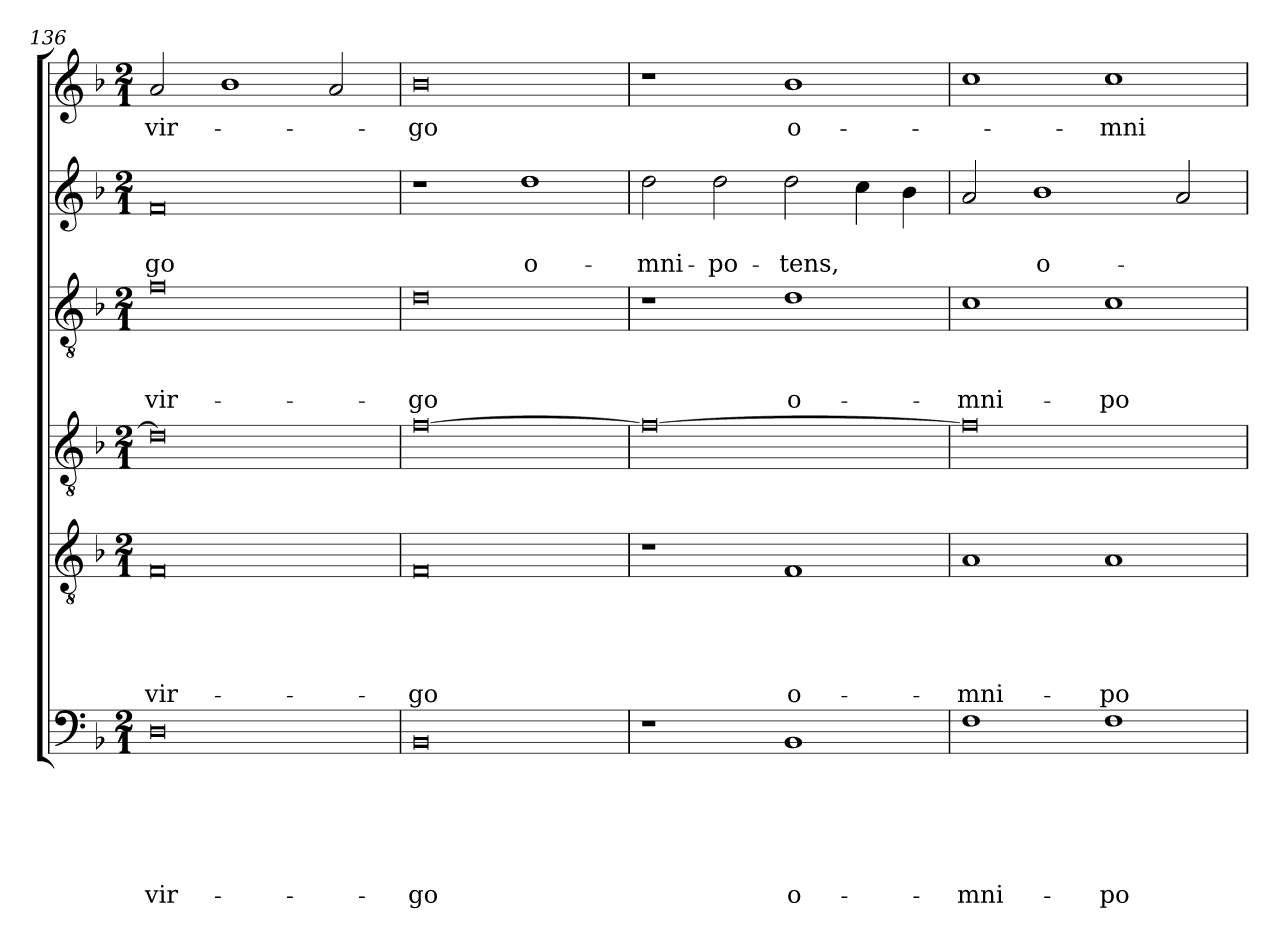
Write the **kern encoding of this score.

**kern	**text	**text	**text	**text	**text	**text	**kern	**text	**text	**text	**text	**text	**kern	**kern	**text	**text	**text	**kern	**text	**text	**kern	**text
*part6	*part6	*part6	*part6	*part6	*part6	*part6	*part5	*part5	*part5	*part5	*part5	*part5	*part4	*part3	*part3	*part3	*part3	*part2	*part2	*part2	*part1	*part1
*staff6	*staff6	*staff6	*staff6	*staff6	*staff6	*staff6	*staff5	*staff5	*staff5	*staff5	*staff5	*staff5	*staff4	*staff3	*staff3	*staff3	*staff3	*staff2	*staff2	*staff2	*staff1	*staff1
*clefF4	*	*	*	*	*	*	*clefGv2	*	*	*	*	*	*clefGv2	*clefGv2	*	*	*	*clefG2	*	*	*clefG2	*
*k[b-]	*	*	*	*	*	*	*k[b-]	*	*	*	*	*	*k[b-]	*k[b-]	*	*	*	*k[b-]	*	*	*k[b-]	*
*F:	*	*	*	*	*	*	*F:	*	*	*	*	*	*F:	*F:	*	*	*	*F:	*	*	*F:	*
*M2/1	*	*	*	*	*	*	*M2/1	*	*	*	*	*	*M2/1	*M2/1	*	*	*	*M2/1	*	*	*M2/1	*
=136	=136	=136	=136	=136	=136	=136	=136	=136	=136	=136	=136	=136	=136	=136	=136	=136	=136	=136	=136	=136	=136	=136
!	!	!	!	!	!	!LO:LY:b	!	!	!	!	!	!LO:LY:b	!	!	!	!	!LO:LY:b	!	!	!LO:LY:b	!	!LO:LY:b
0D	.	.	.	.	.	vir-	0F	.	.	.	.	vir-	0d]	0f	.	.	vir-	0f	.	-go	2a/	vir-
.	.	.	.	.	.	.	.	.	.	.	.	.	.	.	.	.	.	.	.	.	1b-	.
.	.	.	.	.	.	.	.	.	.	.	.	.	.	.	.	.	.	.	.	.	2a/	.
=137	=137	=137	=137	=137	=137	=137	=137	=137	=137	=137	=137	=137	=137	=137	=137	=137	=137	=137	=137	=137	=137	=137
!	!	!	!	!	!	!LO:LY:b	!	!	!	!	!	!LO:LY:b	!	!	!	!	!LO:LY:b	!	!	!	!	!LO:LY:b
0BB-	.	.	.	.	.	-go	0F	.	.	.	.	-go	[0f	0d	.	.	-go	1r	.	.	0b-	-go
!	!	!	!	!	!	!	!	!	!	!	!	!	!	!	!	!	!	!	!	!LO:LY:b	!	!
.	.	.	.	.	.	.	.	.	.	.	.	.	.	.	.	.	.	1dd	.	o-	.	.
=138	=138	=138	=138	=138	=138	=138	=138	=138	=138	=138	=138	=138	=138	=138	=138	=138	=138	=138	=138	=138	=138	=138
!	!	!	!	!	!	!	!	!	!	!	!	!	!	!	!	!	!	!	!	!LO:LY:b	!	!
1r	.	.	.	.	.	.	1r	.	.	.	.	.	0f_	1r	.	.	.	2dd\	.	-mni-	1r	.
!	!	!	!	!	!	!	!	!	!	!	!	!	!	!	!	!	!	!	!	!LO:LY:b	!	!
.	.	.	.	.	.	.	.	.	.	.	.	.	.	.	.	.	.	2dd\	.	-po-	.	.
!	!	!	!	!	!	!LO:LY:b	!	!	!	!	!	!LO:LY:b	!	!	!	!	!LO:LY:b	!	!	!LO:LY:b	!	!LO:LY:b
1BB-	.	.	.	.	.	o-	1F	.	.	.	.	o-	.	1d	.	.	o-	2dd\	.	-tens,	1b-	o-
.	.	.	.	.	.	.	.	.	.	.	.	.	.	.	.	.	.	4cc\	.	.	.	.
.	.	.	.	.	.	.	.	.	.	.	.	.	.	.	.	.	.	4b-\	.	.	.	.
!!LO:PB:g=z
=139	=139	=139	=139	=139	=139	=139	=139	=139	=139	=139	=139	=139	=139	=139	=139	=139	=139	=139	=139	=139	=139	=139
!	!	!	!	!	!	!LO:LY:b	!	!	!	!	!	!LO:LY:b	!	!	!	!	!LO:LY:b	!	!	!	!	!
1F	.	.	.	.	.	-mni-	1A	.	.	.	.	-mni-	0f]	1c	.	.	-mni-	2a/	.	.	1cc	.
!	!	!	!	!	!	!	!	!	!	!	!	!	!	!	!	!	!	!	!	!LO:LY:b	!	!
.	.	.	.	.	.	.	.	.	.	.	.	.	.	.	.	.	.	1b-	.	o-	.	.
!	!	!	!	!	!	!LO:LY:b	!	!	!	!	!	!LO:LY:b	!	!	!	!	!LO:LY:b	!	!	!	!	!LO:LY:b
1F	.	.	.	.	.	-po-	1A	.	.	.	.	-po-	.	1c	.	.	-po-	.	.	.	1cc	-mni-
.	.	.	.	.	.	.	.	.	.	.	.	.	.	.	.	.	.	2a/	.	.	.	.
=	=	=	=	=	=	=	=	=	=	=	=	=	=	=	=	=	=	=	=	=	=	=
*-	*-	*-	*-	*-	*-	*-	*-	*-	*-	*-	*-	*-	*-	*-	*-	*-	*-	*-	*-	*-	*-	*-
